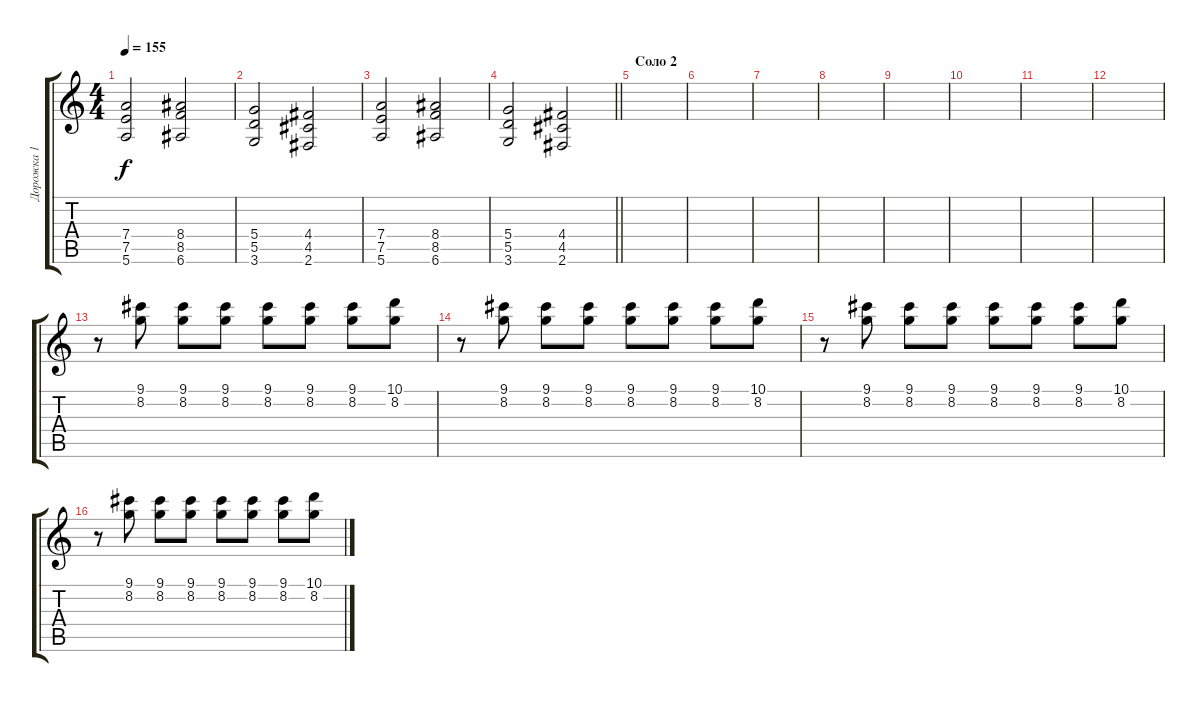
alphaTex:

\track ("Дорожка 1" "Дорожка 1") {instrument distortionguitar}
\staff {score tabs}
\tuning (E4 B3 G3 D3 A2 E2) {hide}
\ts (4 4)
\tempo 155
\clef g2
\ks c
(7.4 7.5 5.6).2{dy f} (8.4 8.5 6.6).2 |
(5.4 5.5 3.6).2 (4.4 4.5 2.6).2 |
(7.4 7.5 5.6).2 (8.4 8.5 6.6).2 |
\barLineRight lightlight
(5.4 5.5 3.6).2 (4.4 4.5 2.6).2 |
\section ("" "Соло 2")
|
|
|
|
|
|
|
|
r.8 (9.1 8.2).8 (9.1 8.2).8 (9.1 8.2).8 (9.1 8.2).8 (9.1 8.2).8 (9.1 8.2).8 (10.1 8.2).8 |
r.8 (9.1 8.2).8 (9.1 8.2).8 (9.1 8.2).8 (9.1 8.2).8 (9.1 8.2).8 (9.1 8.2).8 (10.1 8.2).8 |
r.8 (9.1 8.2).8 (9.1 8.2).8 (9.1 8.2).8 (9.1 8.2).8 (9.1 8.2).8 (9.1 8.2).8 (10.1 8.2).8 |
r.8 (9.1 8.2).8 (9.1 8.2).8 (9.1 8.2).8 (9.1 8.2).8 (9.1 8.2).8 (9.1 8.2).8 (10.1 8.2).8
